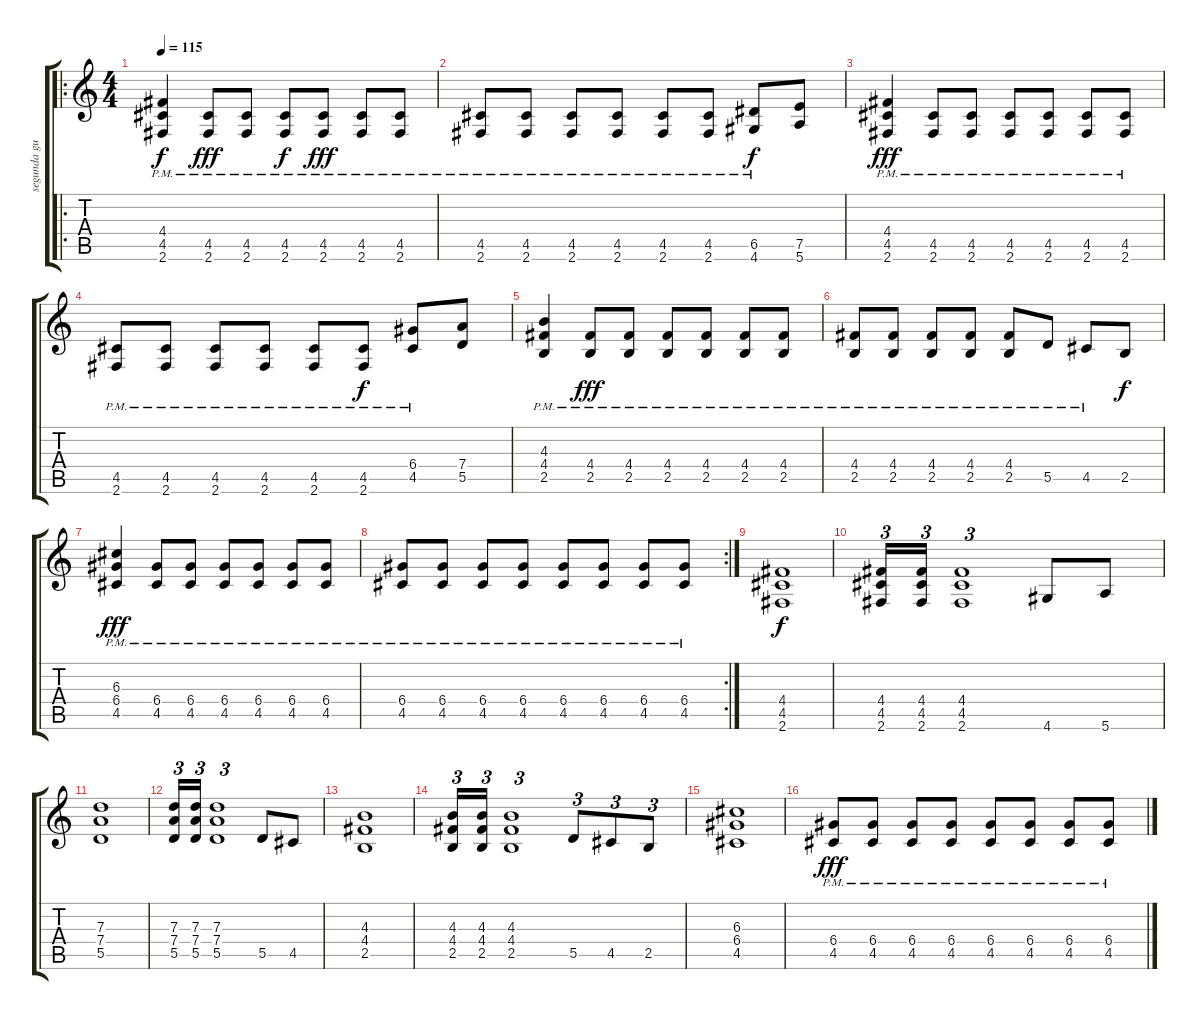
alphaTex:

\track ("segunda guitarra" "segunda gu") {instrument distortionguitar}
\staff {score tabs}
\tuning (E4 B3 G3 D3 A2 E2) {hide}
\ro
\ts (4 4)
\tempo 115
\clef g2
\ks c
(4.4{pm} 4.5{pm} 2.6{pm}).4{dy f} (4.5 2.6{pm}).8{dy fff} (4.5 2.6{pm}).8 (4.5 2.6{pm}).8{dy f} (4.5 2.6{pm}).8{dy fff} (4.5 2.6{pm}).8 (4.5 2.6{pm}).8 |
(4.5 2.6{pm}).8 (4.5 2.6{pm}).8 (4.5 2.6{pm}).8 (4.5 2.6{pm}).8 (4.5 2.6{pm}).8 (4.5 2.6{pm}).8 (6.5 4.6{pm}).8{dy f} (7.5 5.6).8 |
(4.4{pm} 4.5{pm} 2.6{pm}).4{dy fff} (4.5 2.6{pm}).8 (4.5 2.6{pm}).8 (4.5 2.6{pm}).8 (4.5 2.6{pm}).8 (4.5 2.6{pm}).8 (4.5 2.6{pm}).8 |
(4.5 2.6{pm}).8 (4.5 2.6{pm}).8 (4.5 2.6{pm}).8 (4.5 2.6{pm}).8 (4.5 2.6{pm}).8 (4.5{pm} 2.6).8{dy f} (6.4 4.5{pm}).8 (7.4 5.5).8 |
(4.3{pm} 4.4{pm} 2.5{pm}).4 (4.4 2.5{pm}).8{dy fff} (4.4 2.5{pm}).8 (4.4 2.5{pm}).8 (4.4 2.5{pm}).8 (4.4 2.5{pm}).8 (4.4 2.5{pm}).8 |
(4.4 2.5{pm}).8 (4.4 2.5{pm}).8 (4.4 2.5{pm}).8 (4.4 2.5{pm}).8 (4.4 2.5{pm}).8 5.5{pm}.8 4.5{pm}.8 2.5.8{dy f} |
(6.3{pm} 6.4{pm} 4.5{pm}).4{dy fff} (6.4 4.5{pm}).8 (6.4 4.5{pm}).8 (6.4 4.5{pm}).8 (6.4 4.5{pm}).8 (6.4 4.5{pm}).8 (6.4 4.5{pm}).8 |
\rc 2
(6.4 4.5{pm}).8 (6.4 4.5{pm}).8 (6.4 4.5{pm}).8 (6.4 4.5{pm}).8 (6.4 4.5{pm}).8 (6.4 4.5{pm}).8 (6.4 4.5{pm}).8 (6.4 4.5{pm}).8 |
(4.4 4.5 2.6).1{dy f} |
(4.4 4.5 2.6).16{tu (3 2)} (4.4 4.5 2.6).16{tu (3 2)} (4.4 4.5 2.6).1{tu (3 2)} 4.6.8 5.6.8 |
(7.3 7.4 5.5).1 |
(7.3 7.4 5.5).16{tu (3 2)} (7.3 7.4 5.5).16{tu (3 2)} (7.3 7.4 5.5).1{tu (3 2)} 5.5.8 4.5.8 |
(4.3 4.4 2.5).1 |
(4.3 4.4 2.5).16{tu (3 2)} (4.3 4.4 2.5).16{tu (3 2)} (4.3 4.4 2.5).1{tu (3 2)} 5.5.8{tu (3 2)} 4.5.8{tu (3 2)} 2.5.8{tu (3 2)} |
(6.3 6.4 4.5).1 |
(6.4 4.5{pm}).8{dy fff} (6.4 4.5{pm}).8 (6.4 4.5{pm}).8 (6.4 4.5{pm}).8 (6.4 4.5{pm}).8 (6.4 4.5{pm}).8 (6.4 4.5{pm}).8 (6.4 4.5{pm}).8
